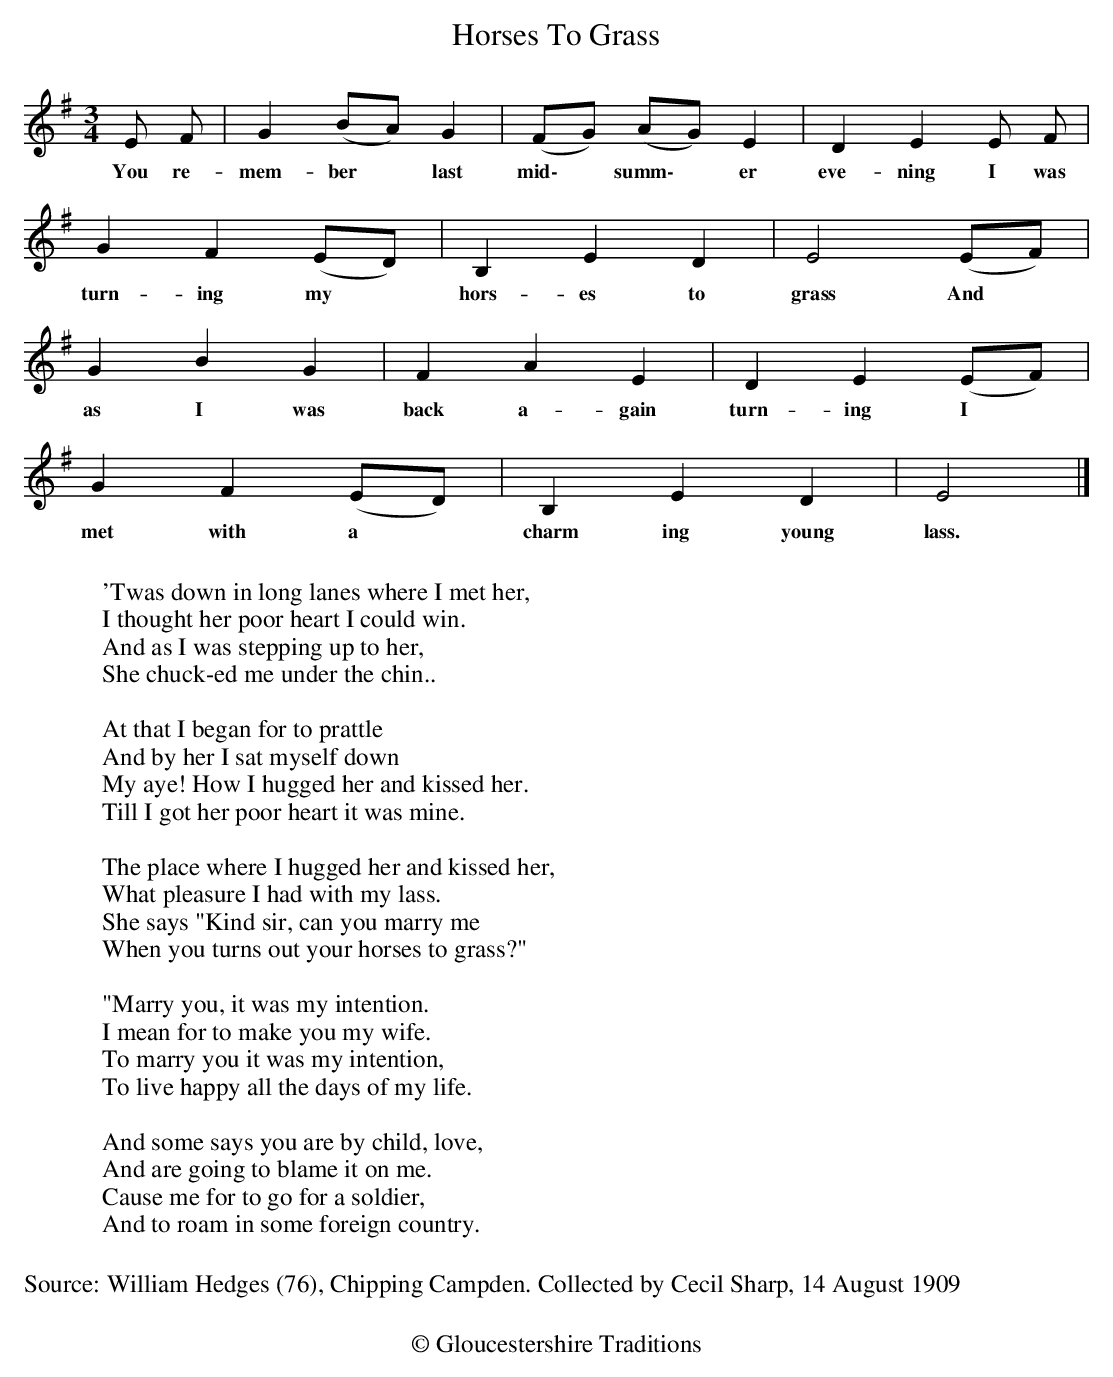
X:1
T:Horses To Grass
L:1/4
M:3/4
K:Eaeo
E/ F/ | G (B/A/) G | (F/G/) (A/G/) E | D E E/ F/ |$ G F (E/D/) | B, E D | E2 (E/F/) |$ G B G |
w: You re-|mem- ber * last|mid\- * summ\- * er|eve- ning I was|turn- ing my *|hors- es to|grass And *|as I was|
F A E | D E (E/F/) |$ G F (E/D/) | B, E D | E2 |]
w: back a- gain|turn- ing I *|met with a *|charm ing young|lass.|
W:
W:'Twas down in long lanes where I met her,
W:I thought her poor heart I could win.
W:And as I was stepping up to her,
W:She chuck-ed me under the chin..
W:
W:At that I began for to prattle
W:And by her I sat myself down
W:My aye! How I hugged her and kissed her.
W:Till I got her poor heart it was mine.
W:
W:The place where I hugged her and kissed her,
W:What pleasure I had with my lass.
W:She says "Kind sir, can you marry me
W:When you turns out your horses to grass?"
W:
W:"Marry you, it was my intention.
W:I mean for to make you my wife.
W:To marry you it was my intention,
W:To live happy all the days of my life.
W:
W:And some says you are by child, love,
W:And are going to blame it on me.
W:Cause me for to go for a soldier,
W:And to roam in some foreign country.
W:
